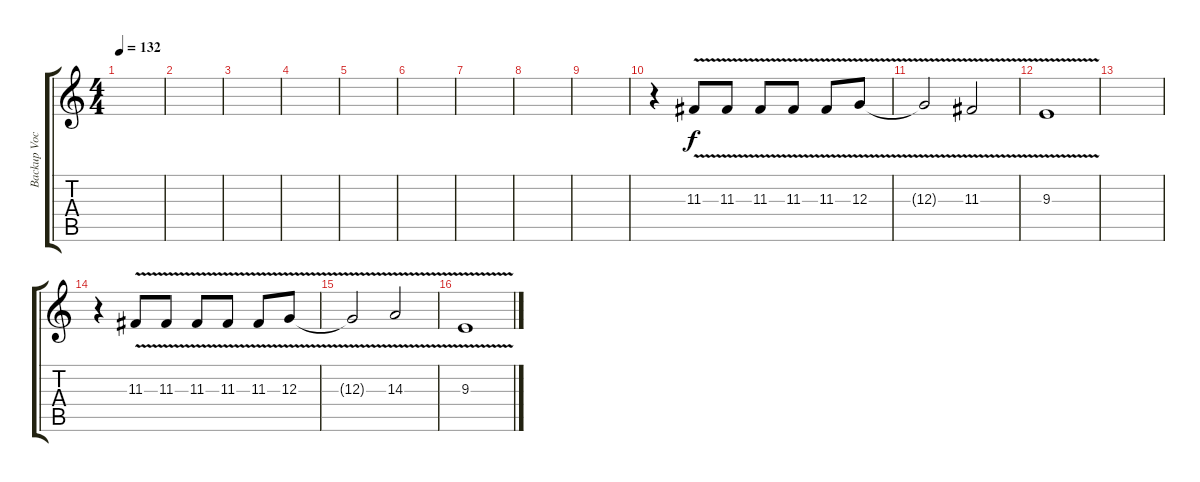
\track ("Backup Vocals" "Backup Voc") {instrument lead6voice}
\staff {score tabs}
\tuning (E4 B3 G3 D3 A2 E2) {hide}
\ts (4 4)
\tempo 132
\clef g2
\ks c
|
|
|
|
|
|
|
|
|
r.4 11.3{v}.8 11.3{v}.8 11.3{v}.8 11.3{v}.8 11.3{v}.8 12.3{v}.8 |
12.3{t}.2 11.3{v}.2 |
9.3{v}.1 |
|
r.4 11.3{v}.8 11.3{v}.8 11.3{v}.8 11.3{v}.8 11.3{v}.8 12.3{v}.8 |
12.3{t}.2 14.3{v}.2 |
9.3{v}.1
